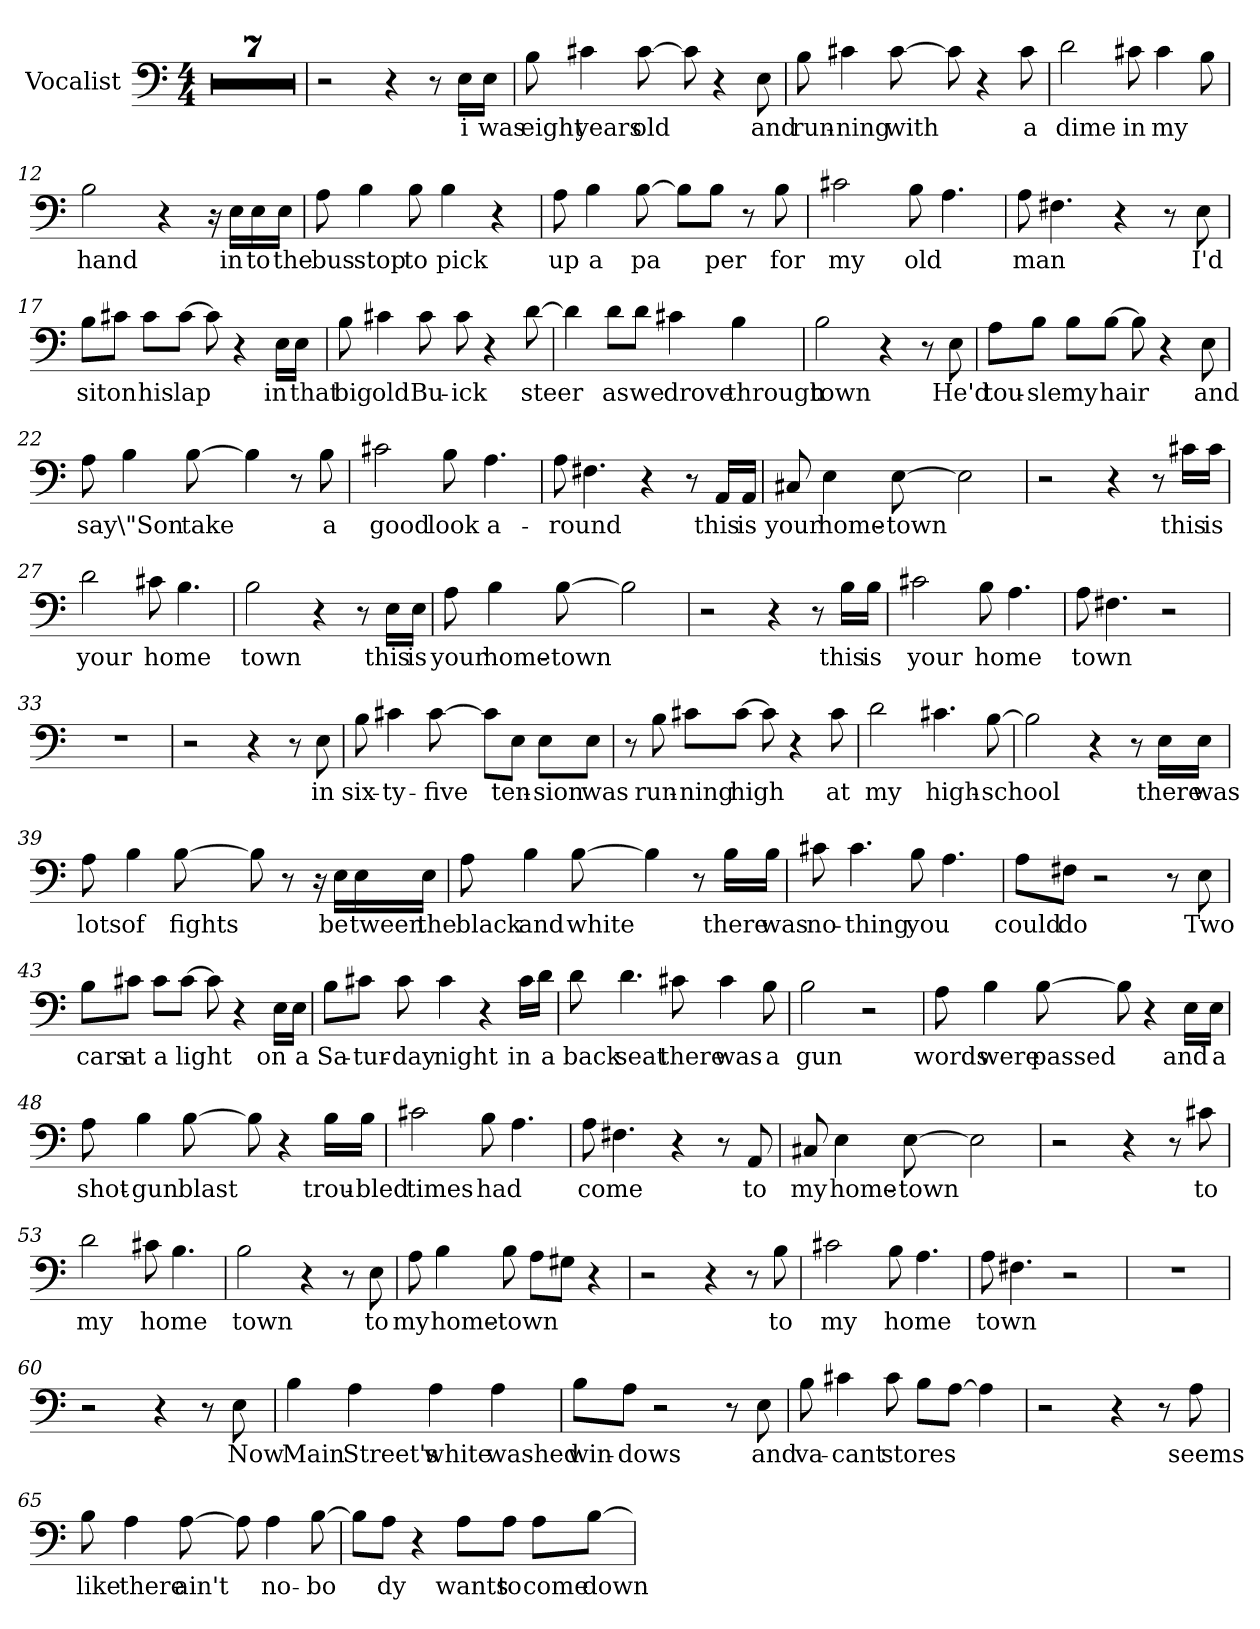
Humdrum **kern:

**kern	**text
*part1	*part1
*staff1	*staff1
*I"Vocalist	*
*clefF4	*
*M4/4	*
=1	=1
*clefF4	*
*M4/4	*
1r	.
=2	=2
1r	.
=3	=3
1r	.
=4	=4
1r	.
=5	=5
1r	.
=6	=6
1r	.
=7	=7
1r	.
=8	=8
2r	.
4r	.
8r	.
16E\LL	i
16E\JJ	was
=9	=9
8B	eight
4c#X	years
[8c#	old
8c#]	_
4r	.
8E	and
=10	=10
8B	run-
4c#X	-ning
[8c#	with
8c#]	_
4r	.
8c#	a
=11	=11
2d	dime
8c#X	in
4c#	my
8B	_
=12	=12
2B	hand
4r	.
16r	.
16E\LL	in
16E\	to
16E\JJ	the
=13	=13
8A	bus
4B	stop
8B	to
4B	pick
4r	.
=14	=14
8A	up
4B	a
[8B	pa-
8B\L]	_
8B\J	-per
8r	.
8B	for
=15	=15
2c#X	my
8B	old
4.A	_
=16	=16
8A	man
4.F#X	_
4r	.
8r	.
8E	I'd
=17	=17
8B\L	sit
8c#X\J	on
8c#\L	his
[8c#\J	lap
8c#]	_
4r	.
16E\LL	in
16E\JJ	that
=18	=18
8B	big
4c#X	old
8c#	Bu-
8c#	-ick
4r	.
[8d	steer
=19	=19
4d]	_
8d\L	as
8d\J	we
4c#X	drove
4B	through
=20	=20
2B	town
4r	.
8r	.
8E	He'd
=21	=21
8A\L	tou-
8B\J	-sle
8B\L	my
[8B\J	hair
8B]	_
4r	.
8E	and
=22	=22
8A	say
4B	\"Son
[8B	take
4B]	_
8r	.
8B	a
=23	=23
2c#X	good
8B	look
4.A	a-
=24	=24
8A	-round
4.F#X	_
4r	.
8r	.
16AA/LL	this
16AA/JJ	is
=25	=25
8C#X	your
4E	home-
[8E	-town
2E]	_
=26	=26
2r	.
4r	.
8r	.
16c#X\LL	this
16c#\JJ	is
=27	=27
2d	your
8c#X	home-
4.B	_
=28	=28
2B	-town
4r	.
8r	.
16E\LL	this
16E\JJ	is
=29	=29
8A	your
4B	home-
[8B	-town
2B]	_
=30	=30
2r	.
4r	.
8r	.
16B\LL	this
16B\JJ	is
=31	=31
2c#X	your
8B	home-
4.A	_
=32	=32
8A	-town
4.F#X	_
2r	.
=33	=33
1r	.
=34	=34
2r	.
4r	.
8r	.
8E	in
=35	=35
8B	six-
4c#X	-ty-
[8c#	-five
8c#\L]	_
8E\J	ten-
8E\L	-sion
8E\J	was
=36	=36
8r	.
8B	run-
8c#X\L	-ning
[8c#\J	high
8c#]	_
4r	.
8c#	at
=37	=37
2d	my
4.c#X	high-
[8B	-school
=38	=38
2B]	_
4r	.
8r	.
16E\LL	there
16E\JJ	was
=39	=39
8A	lots
4B	of
[8B	fights
8B]	_
8r	.
16r	.
16E\LL	be
16E\	tween
16E\JJ	the
=40	=40
8A	black
4B	and
[8B	white
4B]	_
8r	.
16B\LL	there
16B\JJ	was
=41	=41
8c#X	no-
4.c#	-thing
8B	you
4.A	_
=42	=42
8A\L	could
8F#X\J	do
2r	.
8r	.
8E	Two
=43	=43
8B\L	cars
8c#X\J	at
8c#\L	a
[8c#\J	light
8c#]	_
4r	.
16E\LL	on
16E\JJ	a
=44	=44
8B\L	Sa-
8c#X\J	-tur-
8c#	-day
4c#	night
4r	.
16c#\LL	in
16d\JJ	a
=45	=45
8d	back
4.d	seat
8c#X	there
4c#	was
8B	a
=46	=46
2B	gun
2r	.
=47	=47
8A	words
4B	were
[8B	passed
8B]	_
4r	.
16E\LL	and
16E\JJ	a
=48	=48
8A	shot-
4B	-gun
[8B	blast
8B]	_
4r	.
16B\LL	trou-
16B\JJ	-bled
=49	=49
2c#X	times
8B	had
4.A	_
=50	=50
8A	come
4.F#X	_
4r	.
8r	.
8AA	to
=51	=51
8C#X	my
4E	home-
[8E	-town
2E]	_
=52	=52
2r	.
4r	.
8r	.
8c#X	to
=53	=53
2d	my
8c#X	home-
4.B	_
=54	=54
2B	-town
4r	.
8r	.
8E	to
=55	=55
8A	my
4B	home-
8B	-town
8A\L	_
8G#X\J	_
4r	.
=56	=56
2r	.
4r	.
8r	.
8B	to
=57	=57
2c#X	my
8B	home-
4.A	_
=58	=58
8A	-town
4.F#X	_
2r	.
=59	=59
1r	.
=60	=60
2r	.
4r	.
8r	.
8E	Now
=61	=61
4B	Main
4A	Street's
4A	white
4A	washed
=62	=62
8B\L	win-
8A\J	-dows
2r	.
8r	.
8E	and
=63	=63
8B	va-
4c#X	-cant
8c#	stores
8B\L	_
[8A\J	_
4A]	_
=64	=64
2r	.
4r	.
8r	.
8A	seems
=65	=65
8B	like
4A	there
[8A	ain't
8A]	_
4A	no-
[8B	-bo-
=66	=66
8B\L]	_
8A\J	-dy
4r	.
8A\L	wants
8A\J	to
8A\L	come
[8B\J	down
=	=
*-	*-
